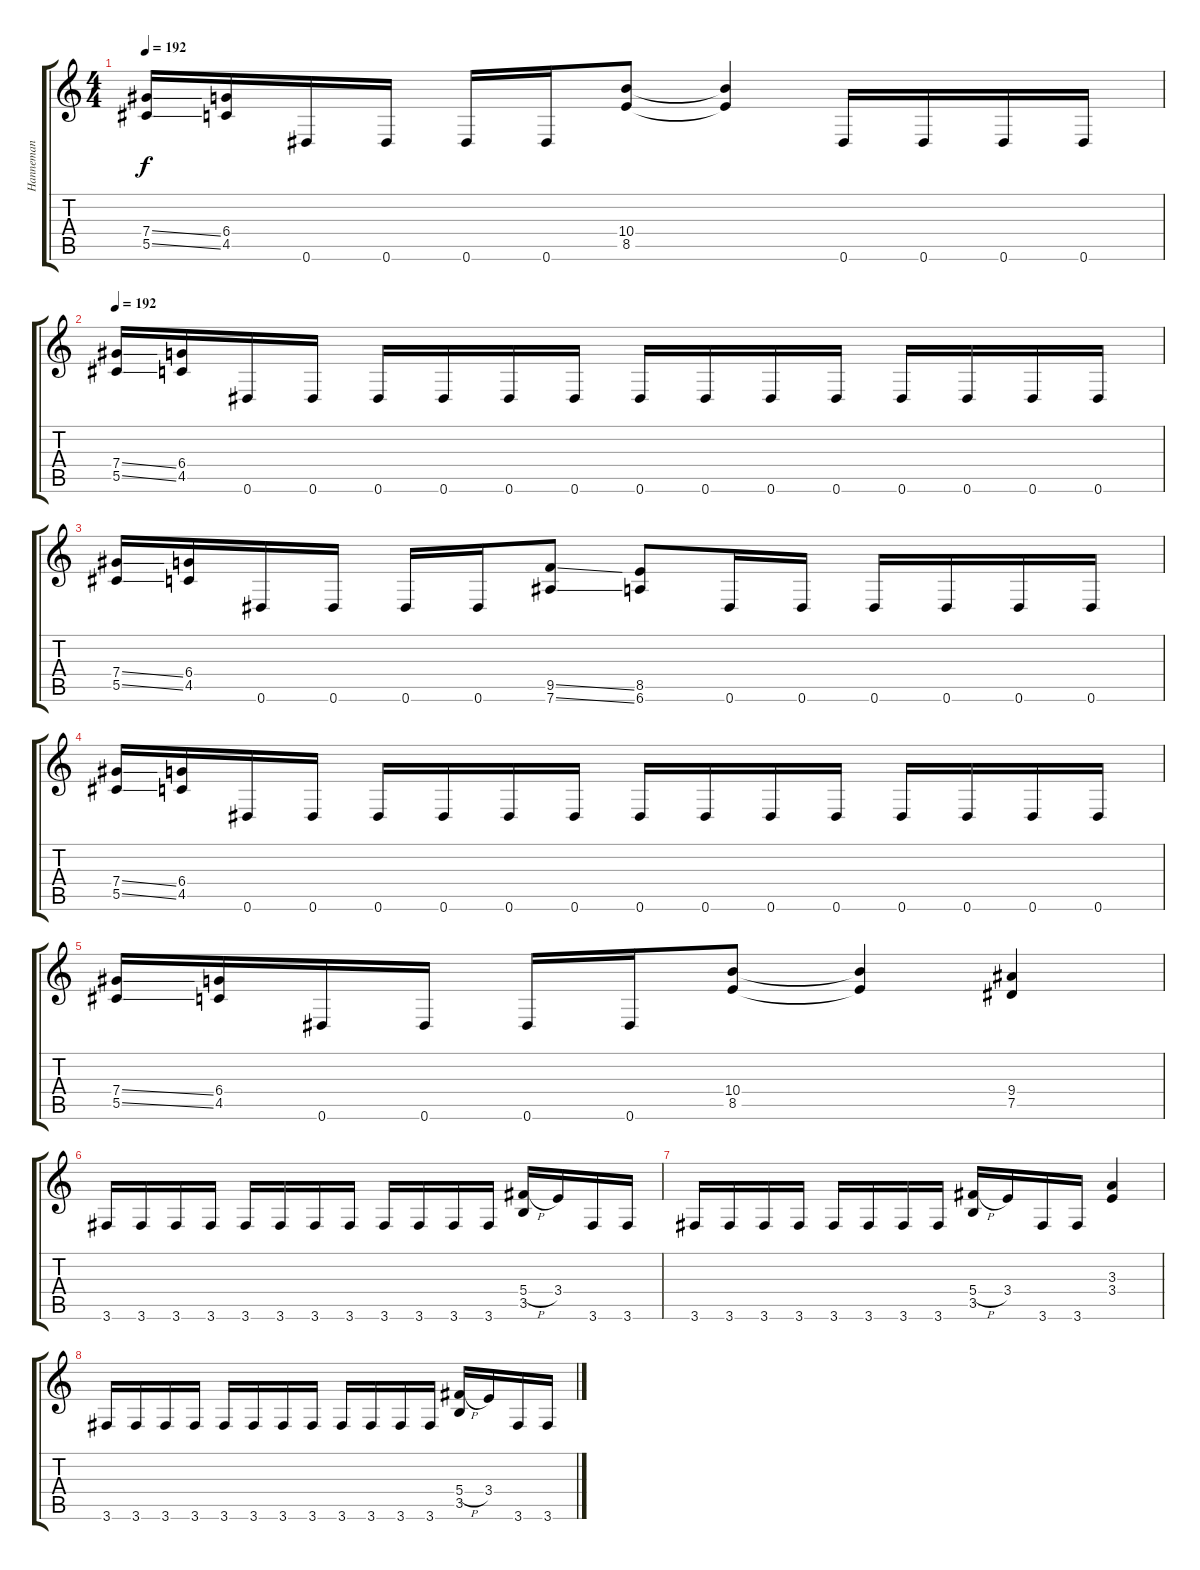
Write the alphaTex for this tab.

\track ("Hanneman" "Hanneman") {instrument distortionguitar}
\staff {score tabs}
\tuning (Eb4 Bb3 Gb3 Db3 Ab2 Eb2) {hide}
\ts (4 4)
\tempo 192
\clef g2
\ks c
(7.4{ss} 5.5{ss}).16{dy f} (6.4 4.5).16 0.6.16 0.6.16 0.6.16 0.6.16 (10.4 8.5).8 (10.4{t} 8.5{t}).4 0.6.16 0.6.16 0.6.16 0.6.16 |
\tempo 192
(7.4{ss} 5.5{ss}).16 (6.4 4.5).16 0.6.16 0.6.16 0.6.16 0.6.16 0.6.16 0.6.16 0.6.16 0.6.16 0.6.16 0.6.16 0.6.16 0.6.16 0.6.16 0.6.16 |
(7.4{ss} 5.5{ss}).16 (6.4 4.5).16 0.6.16 0.6.16 0.6.16 0.6.16 (9.5{ss} 7.6{ss}).8 (8.5 6.6).8 0.6.16 0.6.16 0.6.16 0.6.16 0.6.16 0.6.16 |
(7.4{ss} 5.5{ss}).16 (6.4 4.5).16 0.6.16 0.6.16 0.6.16 0.6.16 0.6.16 0.6.16 0.6.16 0.6.16 0.6.16 0.6.16 0.6.16 0.6.16 0.6.16 0.6.16 |
(7.4{ss} 5.5{ss}).16 (6.4 4.5).16 0.6.16 0.6.16 0.6.16 0.6.16 (10.4 8.5).8 (10.4{t} 8.5{t}).4 (9.4 7.5).4 |
3.6.16 3.6.16 3.6.16 3.6.16 3.6.16 3.6.16 3.6.16 3.6.16 3.6.16 3.6.16 3.6.16 3.6.16 (5.4{h} 3.5).16 3.4.16 3.6.16 3.6.16 |
3.6.16 3.6.16 3.6.16 3.6.16 3.6.16 3.6.16 3.6.16 3.6.16 (5.4{h} 3.5).16 3.4.16 3.6.16 3.6.16 (3.3 3.4).4 |
3.6.16 3.6.16 3.6.16 3.6.16 3.6.16 3.6.16 3.6.16 3.6.16 3.6.16 3.6.16 3.6.16 3.6.16 (5.4{h} 3.5).16 3.4.16 3.6.16 3.6.16
